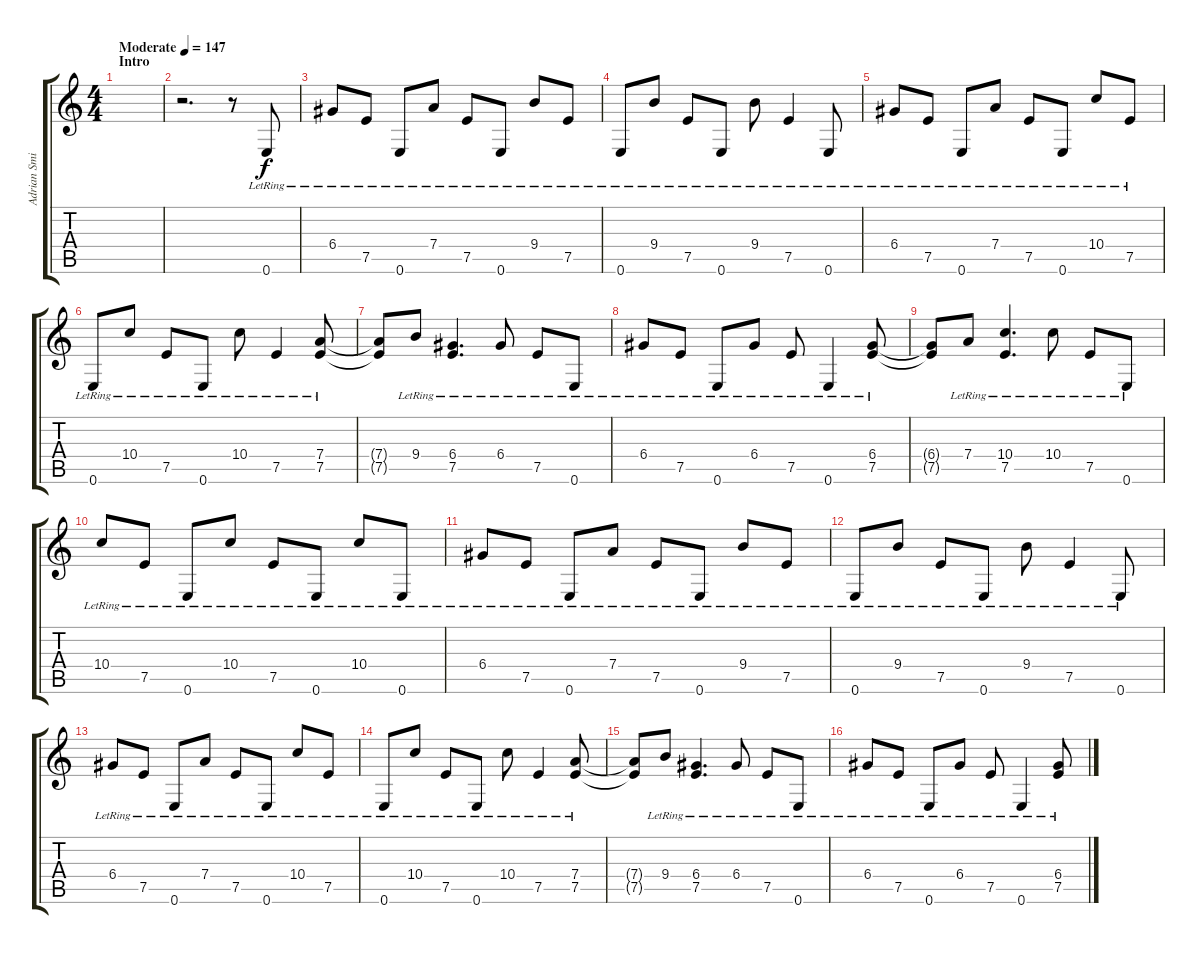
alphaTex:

\track ("Adrian Smith" "Adrian Smi") {instrument overdrivenguitar}
\staff {score tabs}
\tuning (E4 B3 G3 D3 A2 E2) {hide}
\ts (4 4)
\section ("" "Intro")
\tempo (147 "Moderate")
\clef g2
\ks c
|
r.2{d volume 16 instrument electricguitarclean} r.8 0.6{lr}.8 |
6.4{lr}.8 7.5{lr}.8 0.6{lr}.8 7.4{lr}.8 7.5{lr}.8 0.6{lr}.8 9.4{lr}.8 7.5{lr}.8 |
0.6{lr}.8 9.4{lr}.8 7.5{lr}.8 0.6{lr}.8 9.4{lr}.8 7.5{lr}.4 0.6{lr}.8 |
6.4{lr}.8 7.5{lr}.8 0.6{lr}.8 7.4{lr}.8 7.5{lr}.8 0.6{lr}.8 10.4{lr}.8 7.5{lr}.8 |
0.6{lr}.8 10.4{lr}.8 7.5{lr}.8 0.6{lr}.8 10.4{lr}.8 7.5{lr}.4 (7.4{lr} 7.5{lr}).8 |
(7.4{t} 7.5{t}).8 9.4{lr}.8 (6.4{lr} 7.5{lr}).4{d} 6.4{lr}.8 7.5{lr}.8 0.6{lr}.8 |
6.4{lr}.8 7.5{lr}.8 0.6{lr}.8 6.4{lr}.8 7.5{lr}.8 0.6{lr}.4 (6.4{lr} 7.5{lr}).8 |
(6.4{t} 7.5{t}).8 7.4{lr}.8 (10.4{lr} 7.5{lr}).4{d} 10.4{lr}.8 7.5{lr}.8 0.6{lr}.8 |
10.4{lr}.8 7.5{lr}.8 0.6{lr}.8 10.4{lr}.8 7.5{lr}.8 0.6{lr}.8 10.4{lr}.8 0.6{lr}.8 |
6.4{lr}.8 7.5{lr}.8 0.6{lr}.8 7.4{lr}.8 7.5{lr}.8 0.6{lr}.8 9.4{lr}.8 7.5{lr}.8 |
0.6{lr}.8 9.4{lr}.8 7.5{lr}.8 0.6{lr}.8 9.4{lr}.8 7.5{lr}.4 0.6{lr}.8 |
6.4{lr}.8 7.5{lr}.8 0.6{lr}.8 7.4{lr}.8 7.5{lr}.8 0.6{lr}.8 10.4{lr}.8 7.5{lr}.8 |
0.6{lr}.8 10.4{lr}.8 7.5{lr}.8 0.6{lr}.8 10.4{lr}.8 7.5{lr}.4 (7.4{lr} 7.5{lr}).8 |
(7.4{t} 7.5{t}).8 9.4{lr}.8 (6.4{lr} 7.5{lr}).4{d} 6.4{lr}.8 7.5{lr}.8 0.6{lr}.8 |
6.4{lr}.8 7.5{lr}.8 0.6{lr}.8 6.4{lr}.8 7.5{lr}.8 0.6{lr}.4 (6.4{lr} 7.5{lr}).8
